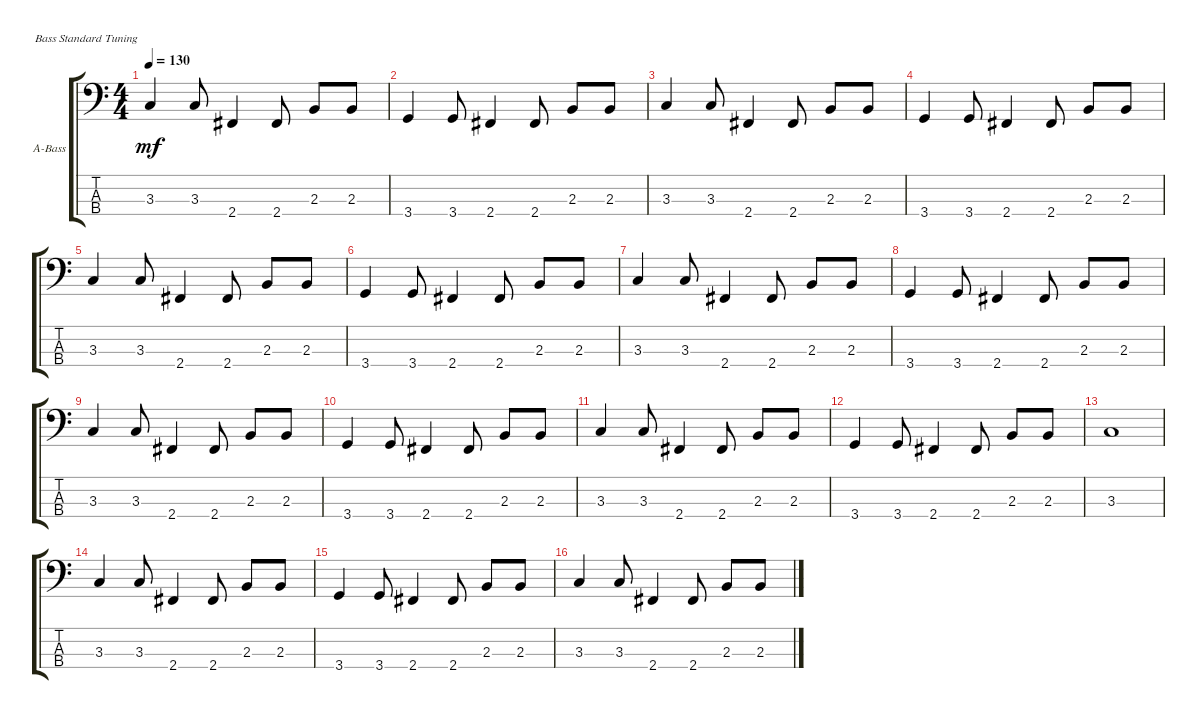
\defaultSystemsLayout 4
\bracketExtendMode groupsimilarinstruments
\firstSystemTrackNameOrientation horizontal
\otherSystemsTrackNameOrientation horizontal
\track ("Acoustic Bass" "A-Bass") {instrument acousticbass}
\staff {score tabs}
\tuning (G2 D2 A1 E1)
\ts (4 4)
\tempo 130
\clef f4
\ks c
3.3.4{dy mf} 3.3.8 2.4.4 2.4.8 2.3.8 2.3.8 |
3.4.4 3.4.8 2.4.4 2.4.8 2.3.8 2.3.8 |
3.3.4 3.3.8 2.4.4 2.4.8 2.3.8 2.3.8 |
3.4.4 3.4.8 2.4.4 2.4.8 2.3.8 2.3.8 |
3.3.4 3.3.8 2.4.4 2.4.8 2.3.8 2.3.8 |
3.4.4 3.4.8 2.4.4 2.4.8 2.3.8 2.3.8 |
3.3.4 3.3.8 2.4.4 2.4.8 2.3.8 2.3.8 |
3.4.4 3.4.8 2.4.4 2.4.8 2.3.8 2.3.8 |
3.3.4 3.3.8 2.4.4 2.4.8 2.3.8 2.3.8 |
3.4.4 3.4.8 2.4.4 2.4.8 2.3.8 2.3.8 |
3.3.4 3.3.8 2.4.4 2.4.8 2.3.8 2.3.8 |
3.4.4 3.4.8 2.4.4 2.4.8 2.3.8 2.3.8 |
3.3.1 |
3.3.4 3.3.8 2.4.4 2.4.8 2.3.8 2.3.8 |
3.4.4 3.4.8 2.4.4 2.4.8 2.3.8 2.3.8 |
3.3.4 3.3.8 2.4.4 2.4.8 2.3.8 2.3.8
